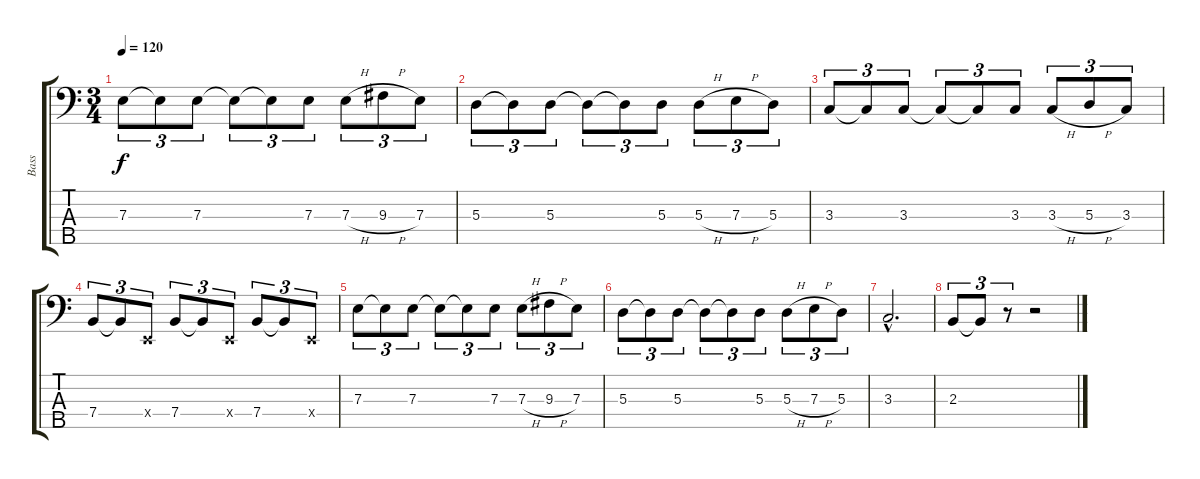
\track ("Bass" "Bass") {instrument slapbass1}
\staff {score tabs}
\tuning (G2 D2 A1 E1 B0) {hide}
\ts (3 4)
\tempo 120
\clef f4
\ks c
7.3.8{tu (3 2) dy f} 7.3{t}.8{tu (3 2)} 7.3.8{tu (3 2)} 7.3{t}.8{tu (3 2)} 7.3{t}.8{tu (3 2)} 7.3.8{tu (3 2)} 7.3{h}.8{tu (3 2)} 9.3{h}.8{tu (3 2)} 7.3.8{tu (3 2)} |
5.3.8{tu (3 2)} 5.3{t}.8{tu (3 2)} 5.3.8{tu (3 2)} 5.3{t}.8{tu (3 2)} 5.3{t}.8{tu (3 2)} 5.3.8{tu (3 2)} 5.3{h}.8{tu (3 2)} 7.3{h}.8{tu (3 2)} 5.3.8{tu (3 2)} |
3.3.8{tu (3 2)} 3.3{t}.8{tu (3 2)} 3.3.8{tu (3 2)} 3.3{t}.8{tu (3 2)} 3.3{t}.8{tu (3 2)} 3.3.8{tu (3 2)} 3.3{h}.8{tu (3 2)} 5.3{h}.8{tu (3 2)} 3.3.8{tu (3 2)} |
7.4.8{tu (3 2)} 7.4{t}.8{tu (3 2)} 0.4{x}.8{tu (3 2)} 7.4.8{tu (3 2)} 7.4{t}.8{tu (3 2)} 0.4{x}.8{tu (3 2)} 7.4.8{tu (3 2)} 7.4{t}.8{tu (3 2)} 0.4{x}.8{tu (3 2)} |
7.3.8{tu (3 2)} 7.3{t}.8{tu (3 2)} 7.3.8{tu (3 2)} 7.3{t}.8{tu (3 2)} 7.3{t}.8{tu (3 2)} 7.3.8{tu (3 2)} 7.3{h}.8{tu (3 2)} 9.3{h}.8{tu (3 2)} 7.3.8{tu (3 2)} |
5.3.8{tu (3 2)} 5.3{t}.8{tu (3 2)} 5.3.8{tu (3 2)} 5.3{t}.8{tu (3 2)} 5.3{t}.8{tu (3 2)} 5.3.8{tu (3 2)} 5.3{h}.8{tu (3 2)} 7.3{h}.8{tu (3 2)} 5.3.8{tu (3 2)} |
3.3{hac}.2{d} |
2.3.8{tu (3 2)} 2.3{t}.8{tu (3 2)} r.8{tu (3 2)} r.2
